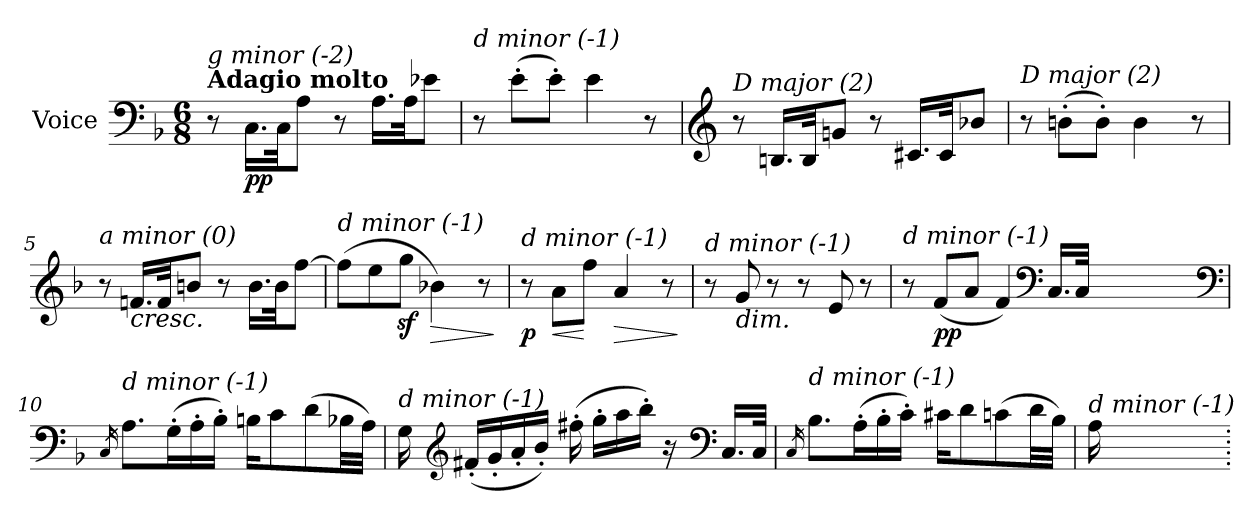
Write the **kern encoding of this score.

**kern	**dynam
*part1	*part1
*staff1	*staff1
*I"Voice	*
*I'V	*
*clefF4	*
*k[b-]	*
*M6/8	*
=1	=1
!LO:TX:a:B:t=Adagio molto	!
!LO:TX:i:t=g minor (-2)	!
8r	.
!	!LO:DY:b
16.C\LL	pp
32C\JK	.
8A\J	.
8r	.
16.A\LL	.
32A\JK	.
8e-Xi\J	.
=2	=2
!LO:TX:i:t=d minor (-1)	!
8r	.
(>8e'\L	.
8e'\J)	.
4e\	.
8r	.
=3	=3
*clefG2	*
!LO:TX:i:t=D major (2)	!
8r	.
16.Bn/LL	.
32B/JK	.
8gn/J	.
8r	.
16.c#X/LL	.
32c#/JK	.
8b-Xi/J	.
=4	=4
!LO:TX:i:t=D major (2)	!
8r	.
(>8bn'\L	.
8b'\J)	.
4b\	.
8r	.
!!LO:LB:g=z
=5	=5
!LO:TX:i:t=a minor (0)	!
8r	.
!LO:TX:b:i:t=cresc.	!
16.fn/LL	.
32f/JK	.
8bn/J	.
8r	.
16.b\LL	.
32b\JK	.
[8ff\J	.
=6	=6
!LO:TX:i:t=d minor (-1)	!
(>8ff\L]	.
8ee\	.
8ggz<\J	.
!	!LO:HP:b
4b-X\)	>
8r	.
.	]
=7	=7
!LO:TX:i:t=d minor (-1)	!
!	!LO:DY:b
8r	p
!	!LO:HP:b
8a\L	<
8ff\J	[
!	!LO:HP:b
4a/	>
8r	.
.	]
=8	=8
!LO:TX:i:t=d minor (-1)	!
8r	.
!LO:TX:b:i:t=dim.	!
8g/	.
8r	.
8r	.
8e/	.
8r	.
=9	=9
!LO:TX:i:t=d minor (-1)	!
8r	.
!	!LO:DY:b
(<8f/L	pp
8a/J	.
4f/)	.
*clefF4	*
16.C/LL	.
32C/JJk	.
1.ryy	.
*clefF4	*
!!LO:LB:g=z
=10	=10
16qC/	.
!LO:TX:i:t=d minor (-1)	!
8.A\L	.
(>16G'\L	.
16A'\	.
16B-'\JJ)	.
16Bn\KL	.
8c\	.
(>8d\	.
32B-X\LL	.
32A\JJJ)	.
=11	=11
!LO:TX:i:t=d minor (-1)	!
16G\	.
*clefG2	*
(<16f#X'/LL	.
16g'/	.
16a'/	.
16b-'/JJ)	.
(>16ff#X'\	.
16gg'\LL	.
16aa\	.
16bb-'\JJ)	.
16r	.
*clefF4	*
16.C/LL	.
32C/JJk	.
!!LO:LB:g=z
=12	=12
16qC/	.
!LO:TX:i:t=d minor (-1)	!
8.B-\L	.
(>16A'\L	.
16B-'\	.
16c'\JJ)	.
16c#X\KL	.
8d\	.
(>8cn\	.
32d\LL	.
32B-\JJJ)	.
=13	=13
!LO:TX:i:t=d minor (-1)	!
16A\	.
=.	=.
*-	*-
